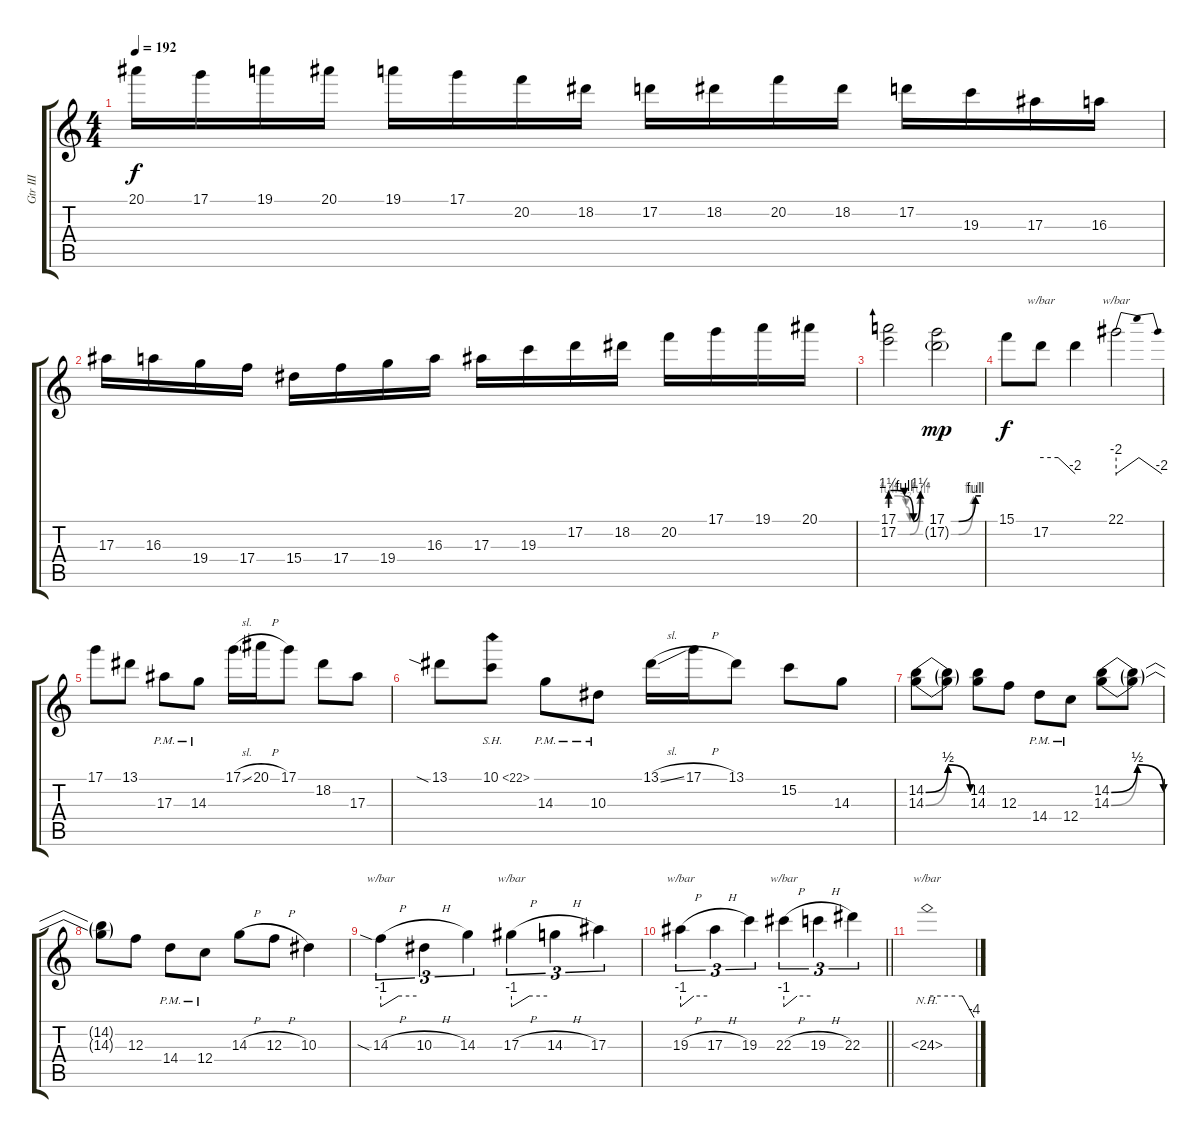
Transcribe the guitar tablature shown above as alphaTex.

\track ("Gtr III" "Gtr III") {instrument overdrivenguitar}
\staff {score tabs}
\tuning (D4 A3 F3 C3 G2 C2) {hide}
\ts (4 4)
\tempo 192
\clef g2
\ks c
20.1.16{dy f} 17.1.16 19.1.16 20.1.16 19.1.16 17.1.16 20.2.16 18.2.16 17.2.16 18.2.16 20.2.16 18.2.16 17.2.16 19.3.16 17.3.16 16.3.16 |
17.3.16 16.3.16 19.4.16 17.4.16 15.4.16 17.4.16 19.4.16 16.3.16 17.3.16 19.3.16 17.2.16 18.2.16 20.2.16 17.1.16 19.1.16 20.1.16 |
(17.1{be (custom 0 5 14 5 28 4 46 0 60 5)} 17.2{be (custom 0 4 15 4 31 2 39 0 60 4)}).2 (17.1{be (custom 0 0 15 0 49 4 60 4)} 17.2{be (custom 0 0 15 0 45 4 60 4) g}).2{dy mp} |
15.1.8{dy f} 17.2.8{tbe (custom default 0 0 30 0 60 -8)} 17.2{t}.4 22.1.2{tbe (dip default 0 -8 10 0 35 0 60 -8)} |
17.1.8 13.1.8 17.3{pm}.8 14.3{pm}.8 17.1{sl}.16 20.1{h}.16 17.1.8 18.2.8 17.3.8 |
13.1{sia}.8 10.1{sh 12}.8 14.3{pm}.8 10.3{pm}.8 13.1{sl}.16 17.1{h}.16 13.1.8 15.2.8 14.3.8 |
(14.2{be (bendrelease 0 0 30 2 30 2 60 0)} 14.3{be (bendrelease 0 0 30 2 30 2 60 0)}).8 (14.2{t} 14.3{t}).8 (14.2 14.3).8 12.3.8 14.4{pm}.8 12.4{pm}.8 (14.2{be (bendrelease 0 0 30 2 30 2 60 0)} 14.3{be (bendrelease 0 0 30 2 30 2 60 0)}).8 (14.2{t} 14.3{t}).8 |
(14.2{t} 14.3{t}).8 12.3.8 14.4{pm}.8 12.4{pm}.8 14.3{h}.8 12.3{h}.8 10.3.4 |
14.3{sia h}.4{tu (3 2) tbe (custom default 0 -4 30 0 60 0)} 10.3{h}.4{tu (3 2)} 14.3.4{tu (3 2)} 17.3{h}.4{tu (3 2) tbe (custom default 0 -4 30 0 60 0)} 14.3{h}.4{tu (3 2)} 17.3.4{tu (3 2)} |
\barLineRight lightlight
19.3{h}.4{tu (3 2) tbe (custom default 0 -4 30 0 60 0)} 17.3{h}.4{tu (3 2)} 19.3.4{tu (3 2)} 22.3{h}.4{tu (3 2) tbe (custom default 0 -4 30 0 60 0)} 19.3{h}.4{tu (3 2)} 22.3.4{tu (3 2)} |
24.3{nh}.1{tbe (custom default 0 0 45 0 60 -16)}
